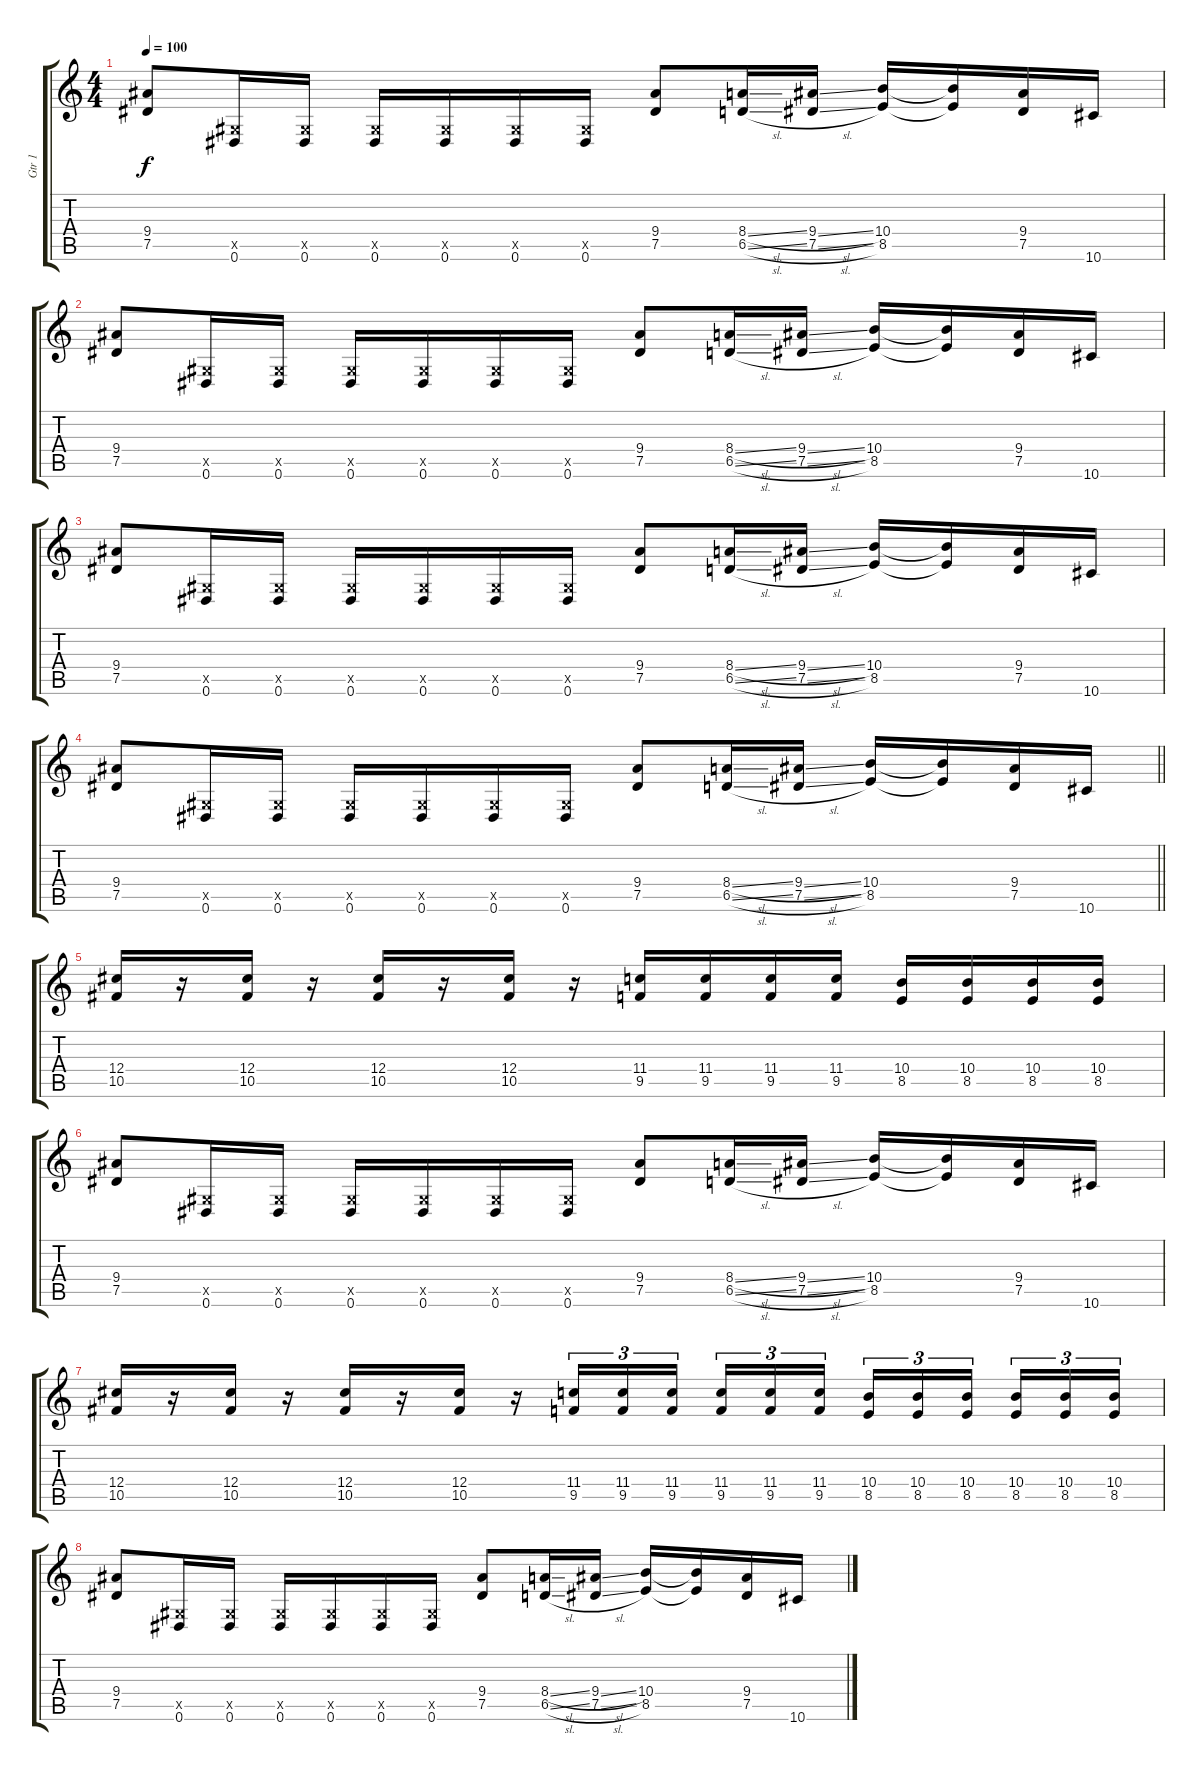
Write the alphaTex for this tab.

\track ("Gtr 1     (Andres)" "Gtr 1     ") {instrument distortionguitar}
\staff {score tabs}
\tuning (Eb4 Bb3 Gb3 Db3 Ab2 Eb2) {hide}
\ts (4 4)
\tempo 100
\clef g2
\ks c
(9.4 7.5).8{dy f} (0.5{x} 0.6).16 (0.5{x} 0.6).16 (0.5{x} 0.6).16 (0.5{x} 0.6).16 (0.5{x} 0.6).16 (0.5{x} 0.6).16 (9.4 7.5).8 (8.4{sl} 6.5{sl}).16 (9.4{sl} 7.5{sl}).16 (10.4 8.5).16 (10.4{t} 8.5{t}).16 (9.4 7.5).16 10.6.16 |
(9.4 7.5).8 (0.5{x} 0.6).16 (0.5{x} 0.6).16 (0.5{x} 0.6).16 (0.5{x} 0.6).16 (0.5{x} 0.6).16 (0.5{x} 0.6).16 (9.4 7.5).8 (8.4{sl} 6.5{sl}).16 (9.4{sl} 7.5{sl}).16 (10.4 8.5).16 (10.4{t} 8.5{t}).16 (9.4 7.5).16 10.6.16 |
(9.4 7.5).8 (0.5{x} 0.6).16 (0.5{x} 0.6).16 (0.5{x} 0.6).16 (0.5{x} 0.6).16 (0.5{x} 0.6).16 (0.5{x} 0.6).16 (9.4 7.5).8 (8.4{sl} 6.5{sl}).16 (9.4{sl} 7.5{sl}).16 (10.4 8.5).16 (10.4{t} 8.5{t}).16 (9.4 7.5).16 10.6.16 |
\barLineRight lightlight
(9.4 7.5).8 (0.5{x} 0.6).16 (0.5{x} 0.6).16 (0.5{x} 0.6).16 (0.5{x} 0.6).16 (0.5{x} 0.6).16 (0.5{x} 0.6).16 (9.4 7.5).8 (8.4{sl} 6.5{sl}).16 (9.4{sl} 7.5{sl}).16 (10.4 8.5).16 (10.4{t} 8.5{t}).16 (9.4 7.5).16 10.6.16 |
(12.4 10.5).16 r.16 (12.4 10.5).16 r.16 (12.4 10.5).16 r.16 (12.4 10.5).16 r.16 (11.4 9.5).16 (11.4 9.5).16 (11.4 9.5).16 (11.4 9.5).16 (10.4 8.5).16 (10.4 8.5).16 (10.4 8.5).16 (10.4 8.5).16 |
(9.4 7.5).8 (0.5{x} 0.6).16 (0.5{x} 0.6).16 (0.5{x} 0.6).16 (0.5{x} 0.6).16 (0.5{x} 0.6).16 (0.5{x} 0.6).16 (9.4 7.5).8 (8.4{sl} 6.5{sl}).16 (9.4{sl} 7.5{sl}).16 (10.4 8.5).16 (10.4{t} 8.5{t}).16 (9.4 7.5).16 10.6.16 |
(12.4 10.5).16 r.16 (12.4 10.5).16 r.16 (12.4 10.5).16 r.16 (12.4 10.5).16 r.16 (11.4 9.5).16{tu (3 2)} (11.4 9.5).16{tu (3 2)} (11.4 9.5).16{tu (3 2)} (11.4 9.5).16{tu (3 2)} (11.4 9.5).16{tu (3 2)} (11.4 9.5).16{tu (3 2)} (10.4 8.5).16{tu (3 2)} (10.4 8.5).16{tu (3 2)} (10.4 8.5).16{tu (3 2)} (10.4 8.5).16{tu (3 2)} (10.4 8.5).16{tu (3 2)} (10.4 8.5).16{tu (3 2)} |
(9.4 7.5).8 (0.5{x} 0.6).16 (0.5{x} 0.6).16 (0.5{x} 0.6).16 (0.5{x} 0.6).16 (0.5{x} 0.6).16 (0.5{x} 0.6).16 (9.4 7.5).8 (8.4{sl} 6.5{sl}).16 (9.4{sl} 7.5{sl}).16 (10.4 8.5).16 (10.4{t} 8.5{t}).16 (9.4 7.5).16 10.6.16
